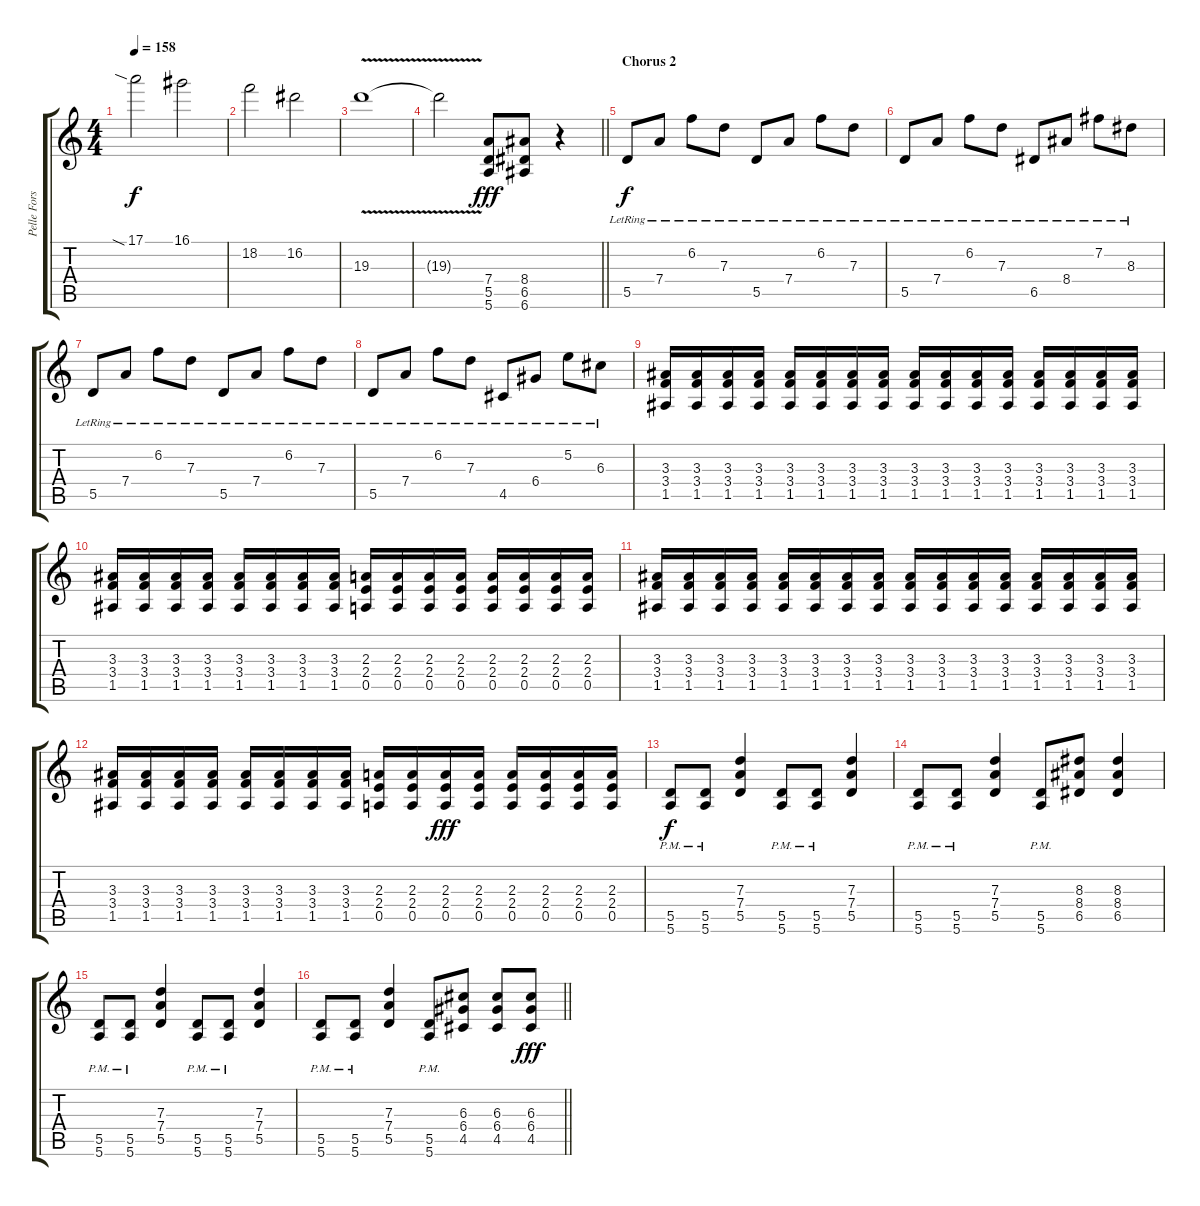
\track ("Pelle Forsberg" "Pelle Fors") {instrument distortionguitar}
\staff {score tabs}
\tuning (E4 B3 G3 D3 A2 E2) {hide}
\ts (4 4)
\tempo 158
\clef g2
\ks c
17.1{sia}.2{dy f} 16.1.2 |
18.2.2 16.2.2 |
19.3{v}.1 |
\barLineRight lightlight
19.3{t}.2 (7.4 5.5 5.6).8{dy fff} (8.4 6.5 6.6).8 r.4 |
\section ("" "Chorus 2")
5.5{lr}.8{dy f} 7.4{lr}.8 6.2{lr}.8 7.3{lr}.8 5.5{lr}.8 7.4{lr}.8 6.2{lr}.8 7.3{lr}.8 |
5.5{lr}.8 7.4{lr}.8 6.2{lr}.8 7.3{lr}.8 6.5{lr}.8 8.4{lr}.8 7.2{lr}.8 8.3{lr}.8 |
5.5{lr}.8 7.4{lr}.8 6.2{lr}.8 7.3{lr}.8 5.5{lr}.8 7.4{lr}.8 6.2{lr}.8 7.3{lr}.8 |
5.5{lr}.8 7.4{lr}.8 6.2{lr}.8 7.3{lr}.8 4.5{lr}.8 6.4{lr}.8 5.2{lr}.8 6.3{lr}.8 |
(3.3 3.4 1.5).16 (3.3 3.4 1.5).16 (3.3 3.4 1.5).16 (3.3 3.4 1.5).16 (3.3 3.4 1.5).16 (3.3 3.4 1.5).16 (3.3 3.4 1.5).16 (3.3 3.4 1.5).16 (3.3 3.4 1.5).16 (3.3 3.4 1.5).16 (3.3 3.4 1.5).16 (3.3 3.4 1.5).16 (3.3 3.4 1.5).16 (3.3 3.4 1.5).16 (3.3 3.4 1.5).16 (3.3 3.4 1.5).16 |
(3.3 3.4 1.5).16 (3.3 3.4 1.5).16 (3.3 3.4 1.5).16 (3.3 3.4 1.5).16 (3.3 3.4 1.5).16 (3.3 3.4 1.5).16 (3.3 3.4 1.5).16 (3.3 3.4 1.5).16 (2.3 2.4 0.5).16 (2.3 2.4 0.5).16 (2.3 2.4 0.5).16 (2.3 2.4 0.5).16 (2.3 2.4 0.5).16 (2.3 2.4 0.5).16 (2.3 2.4 0.5).16 (2.3 2.4 0.5).16 |
(3.3 3.4 1.5).16 (3.3 3.4 1.5).16 (3.3 3.4 1.5).16 (3.3 3.4 1.5).16 (3.3 3.4 1.5).16 (3.3 3.4 1.5).16 (3.3 3.4 1.5).16 (3.3 3.4 1.5).16 (3.3 3.4 1.5).16 (3.3 3.4 1.5).16 (3.3 3.4 1.5).16 (3.3 3.4 1.5).16 (3.3 3.4 1.5).16 (3.3 3.4 1.5).16 (3.3 3.4 1.5).16 (3.3 3.4 1.5).16 |
(3.3 3.4 1.5).16 (3.3 3.4 1.5).16 (3.3 3.4 1.5).16 (3.3 3.4 1.5).16 (3.3 3.4 1.5).16 (3.3 3.4 1.5).16 (3.3 3.4 1.5).16 (3.3 3.4 1.5).16 (2.3 2.4 0.5).16 (2.3 2.4 0.5).16 (2.3 2.4 0.5).16{dy fff} (2.3 2.4 0.5).16 (2.3 2.4 0.5).16 (2.3 2.4 0.5).16 (2.3 2.4 0.5).16 (2.3 2.4 0.5).16 |
(5.5{pm} 5.6{pm}).8{dy f} (5.5{pm} 5.6{pm}).8 (7.3 7.4 5.5).4 (5.5{pm} 5.6{pm}).8 (5.5{pm} 5.6{pm}).8 (7.3 7.4 5.5).4 |
(5.5{pm} 5.6{pm}).8 (5.5{pm} 5.6{pm}).8 (7.3 7.4 5.5).4 (5.5{pm} 5.6{pm}).8 (8.3 8.4 6.5).8 (8.3 8.4 6.5).4 |
(5.5{pm} 5.6{pm}).8 (5.5{pm} 5.6{pm}).8 (7.3 7.4 5.5).4 (5.5{pm} 5.6{pm}).8 (5.5{pm} 5.6{pm}).8 (7.3 7.4 5.5).4 |
\barLineRight lightlight
(5.5{pm} 5.6{pm}).8 (5.5{pm} 5.6{pm}).8 (7.3 7.4 5.5).4 (5.5{pm} 5.6{pm}).8 (6.3 6.4 4.5).8 (6.3 6.4 4.5).8 (6.3 6.4 4.5).8{dy fff}
